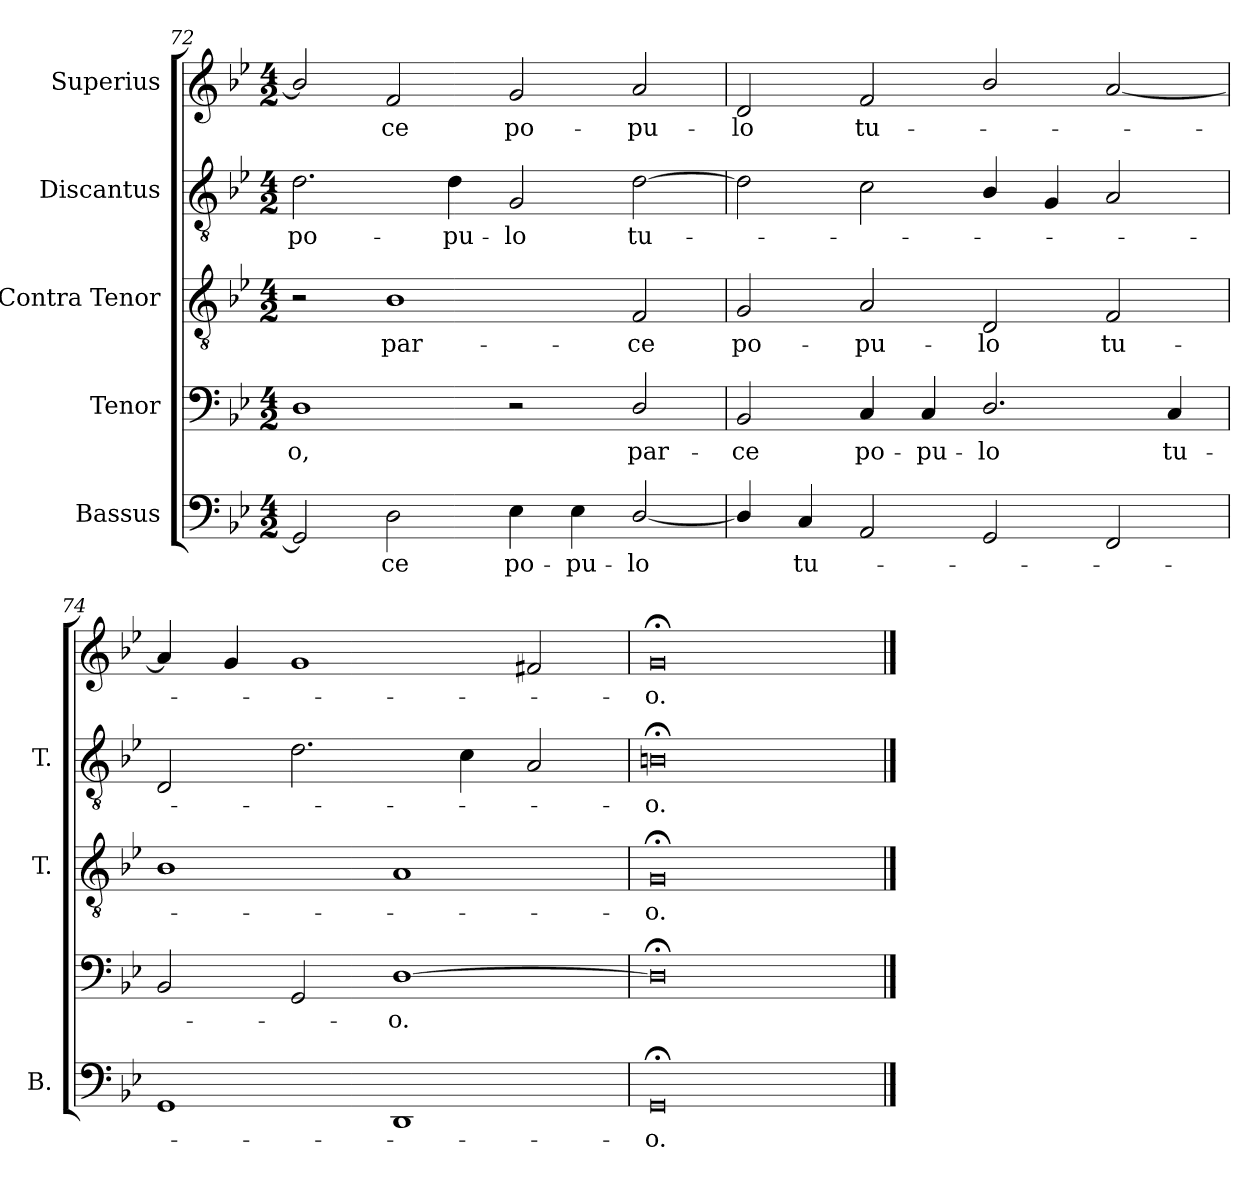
**kern	**text	**kern	**text	**kern	**text	**kern	**text	**kern	**text
*part5	*part5	*part4	*part4	*part3	*part3	*part2	*part2	*part1	*part1
*staff5	*staff5	*staff4	*staff4	*staff3	*staff3	*staff2	*staff2	*staff1	*staff1
*I"Bassus	*	*I"Tenor	*	*I"Contra Tenor	*	*I"Discantus	*	*I"Superius	*
*I'B.	*	*	*	*I'T.	*	*I'T.	*	*	*
*clefF4	*	*clefF4	*	*clefGv2	*	*clefGv2	*	*clefG2	*
*	*	*	*	*ITrd7c12	*	*ITrd7c12	*	*	*
*k[b-e-]	*	*k[b-e-]	*	*k[b-e-]	*	*k[b-e-]	*	*k[b-e-]	*
*B-:	*	*B-:	*	*B-:	*	*B-:	*	*B-:	*
*M4/2	*	*M4/2	*	*M4/2	*	*M4/2	*	*M4/2	*
=72	=72	=72	=72	=72	=72	=72	=72	=72	=72
!	!	!	!LO:LY:b:color=#000000	!	!	!	!	!	!
!	!	!	!	!	!	!	!LO:LY:b:color=#000000	!	!
2GGi/]	.	1Di	-o,	2r	.	2.Di\	po-	2b-i/]	.
!	!LO:LY:b:color=#000000	!	!	!	!	!	!	!	!
!	!	!	!	!	!LO:LY:b:color=#000000	!	!	!	!
!	!	!	!	!	!	!	!	!	!LO:LY:b:color=#000000
2Di\	-ce	.	.	1BB-i	par-	.	.	2fi/	-ce
!	!	!	!	!	!	!	!LO:LY:b:color=#000000	!	!
.	.	.	.	.	.	4Di\	-pu-	.	.
!	!LO:LY:b:color=#000000	!	!	!	!	!	!	!	!
!	!	!	!	!	!	!	!LO:LY:b:color=#000000	!	!
!	!	!	!	!	!	!	!	!	!LO:LY:b:color=#000000
4E-i\	po-	2r	.	.	.	2GGi/	-lo	2gi/	po-
!	!LO:LY:b:color=#000000	!	!	!	!	!	!	!	!
4E-i\	-pu-	.	.	.	.	.	.	.	.
!	!LO:LY:b:color=#000000	!	!	!	!	!	!	!	!
!	!	!	!LO:LY:b:color=#000000	!	!	!	!	!	!
!	!	!	!	!	!LO:LY:b:color=#000000	!	!	!	!
!	!	!	!	!	!	!	!LO:LY:b:color=#000000	!	!
!	!	!	!	!	!	!	!	!	!LO:LY:b:color=#000000
[<2Di/	-lo	2Di/	par-	2FFi/	-ce	[>2Di\	tu-	2ai/	-pu-
=73	=73	=73	=73	=73	=73	=73	=73	=73	=73
!	!	!	!LO:LY:b:color=#000000	!	!	!	!	!	!
!	!	!	!	!	!LO:LY:b:color=#000000	!	!	!	!
!	!	!	!	!	!	!	!	!	!LO:LY:b:color=#000000
4Di/]	.	2BB-i/	-ce	2GGi/	po-	2Di\]	.	2di/	-lo
!	!LO:LY:b:color=#000000	!	!	!	!	!	!	!	!
4Ci/	tu-	.	.	.	.	.	.	.	.
!	!	!	!LO:LY:b:color=#000000	!	!	!	!	!	!
!	!	!	!	!	!LO:LY:b:color=#000000	!	!	!	!
!	!	!	!	!	!	!	!	!	!LO:LY:b:color=#000000
2AAi/	.	4Ci/	po-	2AAi/	-pu-	2Ci\	.	2fi/	tu-
!	!	!	!LO:LY:b:color=#000000	!	!	!	!	!	!
.	.	4Ci/	-pu-	.	.	.	.	.	.
!	!	!	!LO:LY:b:color=#000000	!	!	!	!	!	!
!	!	!	!	!	!LO:LY:b:color=#000000	!	!	!	!
2GGi/	.	2.Di/	-lo	2DDi/	-lo	4BB-i/	.	2b-i/	.
.	.	.	.	.	.	4GGi/	.	.	.
!	!	!	!	!	!LO:LY:b:color=#000000	!	!	!	!
2FFi/	.	.	.	2FFi/	tu-	2AAi/	.	[<2ai/	.
!	!	!	!LO:LY:b:color=#000000	!	!	!	!	!	!
.	.	4Ci/	tu-	.	.	.	.	.	.
=74	=74	=74	=74	=74	=74	=74	=74	=74	=74
1GGi	.	2BB-i/	.	1BB-i	.	2DDi/	.	4ai/]	.
.	.	.	.	.	.	.	.	4gi/	.
.	.	2GGi/	.	.	.	2.Di\	.	1gi	.
!	!	!	!LO:LY:b:color=#000000	!	!	!	!	!	!
1DDi	.	[<1Di	-o.	1AAi	.	.	.	.	.
.	.	.	.	.	.	4Ci\	.	.	.
.	.	.	.	.	.	2AAi/	.	2f#Xi/	.
=75	=75	=75	=75	=75	=75	=75	=75	=75	=75
!	!LO:LY:b:color=#000000	!	!	!	!	!	!	!	!
!	!	!	!	!	!LO:LY:b:color=#000000	!	!	!	!
!	!	!	!	!	!	!	!LO:LY:b:color=#000000	!	!
!	!	!	!	!	!	!	!	!	!LO:LY:b:color=#000000
0GG;i	-o.	0D;i]	.	0GG;i	-o.	0BBn;i	-o.	0g;i	-o.
==	==	==	==	==	==	==	==	==	==
*-	*-	*-	*-	*-	*-	*-	*-	*-	*-
